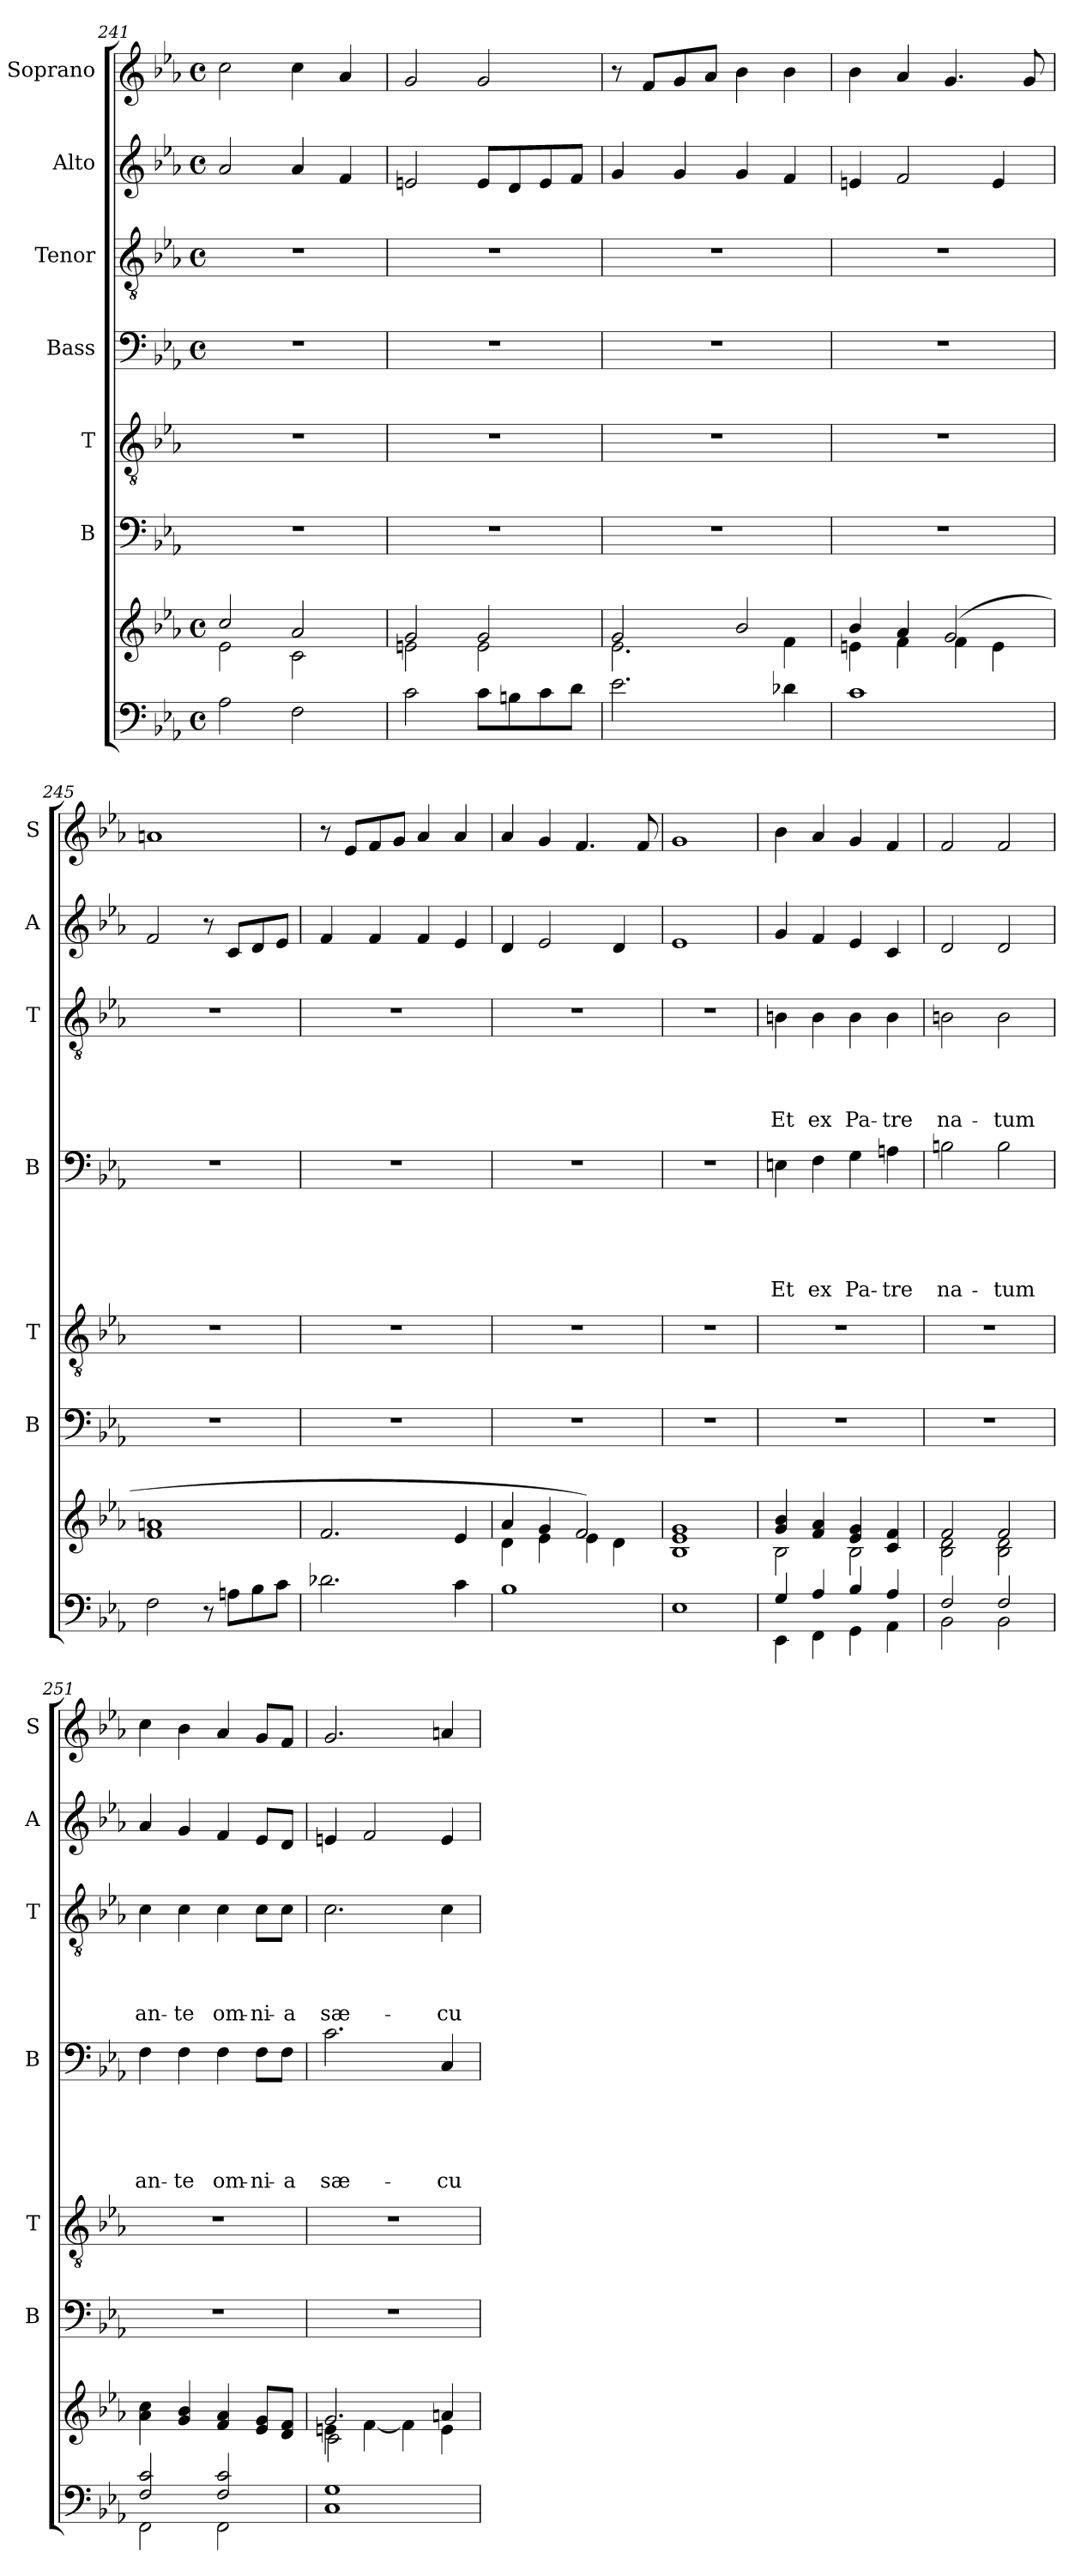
**kern	**kern	**kern	**kern	**kern	**text	**text	**text	**text	**text	**kern	**text	**text	**text	**text	**kern	**kern
*part8	*part7	*part6	*part5	*part4	*part4	*part4	*part4	*part4	*part4	*part3	*part3	*part3	*part3	*part3	*part2	*part1
*staff8	*staff7	*staff6	*staff5	*staff4	*staff4	*staff4	*staff4	*staff4	*staff4	*staff3	*staff3	*staff3	*staff3	*staff3	*staff2	*staff1
*	*	*I"B	*I"T	*I"Bass	*	*	*	*	*	*I"Tenor	*	*	*	*	*I"Alto	*I"Soprano
*	*	*I'B	*I'T	*I'B	*	*	*	*	*	*I'T	*	*	*	*	*I'A	*I'S
*clefF4	*clefG2	*clefF4	*clefGv2	*clefF4	*	*	*	*	*	*clefGv2	*	*	*	*	*clefG2	*clefG2
*k[b-e-a-]	*k[b-e-a-]	*k[b-e-a-]	*k[b-e-a-]	*k[b-e-a-]	*	*	*	*	*	*k[b-e-a-]	*	*	*	*	*k[b-e-a-]	*k[b-e-a-]
*E-:	*E-:	*E-:	*E-:	*E-:	*	*	*	*	*	*E-:	*	*	*	*	*E-:	*E-:
*M4/4	*M4/4	*	*	*M4/4	*	*	*	*	*	*M4/4	*	*	*	*	*M4/4	*M4/4
*met(c)	*met(c)	*	*	*met(c)	*	*	*	*	*	*met(c)	*	*	*	*	*met(c)	*met(c)
=241	=241	=241	=241	=241	=241	=241	=241	=241	=241	=241	=241	=241	=241	=241	=241	=241
*	*^	*	*	*	*	*	*	*	*	*	*	*	*	*	*	*
2A-\	2cc/	2e-\	1r	1r	1r	.	.	.	.	.	1r	.	.	.	.	2a-/	2cc\
2F\	2a-/	2c\	.	.	.	.	.	.	.	.	.	.	.	.	.	4a-/	4cc\
.	.	.	.	.	.	.	.	.	.	.	.	.	.	.	.	4f/	4a-/
=242	=242	=242	=242	=242	=242	=242	=242	=242	=242	=242	=242	=242	=242	=242	=242	=242	=242
2c\	2g/	2en\	1r	1r	1r	.	.	.	.	.	1r	.	.	.	.	2en/	2g/
8c\L	2g/	2e\	.	.	.	.	.	.	.	.	.	.	.	.	.	8e/L	2g/
8Bn\	.	.	.	.	.	.	.	.	.	.	.	.	.	.	.	8d/	.
8c\	.	.	.	.	.	.	.	.	.	.	.	.	.	.	.	8e/	.
8d\J	.	.	.	.	.	.	.	.	.	.	.	.	.	.	.	8f/J	.
=243	=243	=243	=243	=243	=243	=243	=243	=243	=243	=243	=243	=243	=243	=243	=243	=243	=243
2.e-\	2g/	2.e-\	1r	1r	1r	.	.	.	.	.	1r	.	.	.	.	4g/	8r
.	.	.	.	.	.	.	.	.	.	.	.	.	.	.	.	.	8f/L
.	.	.	.	.	.	.	.	.	.	.	.	.	.	.	.	4g/	8g/
.	.	.	.	.	.	.	.	.	.	.	.	.	.	.	.	.	8a-/J
.	2b-/	.	.	.	.	.	.	.	.	.	.	.	.	.	.	4g/	4b-\
4d-X\	.	4f\	.	.	.	.	.	.	.	.	.	.	.	.	.	4f/	4b-\
!!LO:PB:g=z
=244	=244	=244	=244	=244	=244	=244	=244	=244	=244	=244	=244	=244	=244	=244	=244	=244	=244
1c	4b-/	4en\	1r	1r	1r	.	.	.	.	.	1r	.	.	.	.	4en/	4b-\
.	4a-/	(<4f\	.	.	.	.	.	.	.	.	.	.	.	.	.	2f/	4a-/
.	(2g/	4f\	.	.	.	.	.	.	.	.	.	.	.	.	.	.	4.g/
.	.	4e\	.	.	.	.	.	.	.	.	.	.	.	.	.	4e/	.
.	.	.	.	.	.	.	.	.	.	.	.	.	.	.	.	.	8g/
*	*v	*v	*	*	*	*	*	*	*	*	*	*	*	*	*	*	*
=245	=245	=245	=245	=245	=245	=245	=245	=245	=245	=245	=245	=245	=245	=245	=245	=245
2F\	1f 1an	1r	1r	1r	.	.	.	.	.	1r	.	.	.	.	2f/	1an
8r	.	.	.	.	.	.	.	.	.	.	.	.	.	.	8r	.
8An\L	.	.	.	.	.	.	.	.	.	.	.	.	.	.	8c/L	.
8B-\	.	.	.	.	.	.	.	.	.	.	.	.	.	.	8d/	.
8c\J	.	.	.	.	.	.	.	.	.	.	.	.	.	.	8e-/J	.
=246	=246	=246	=246	=246	=246	=246	=246	=246	=246	=246	=246	=246	=246	=246	=246	=246
2.d-X\	2.f/	1r	1r	1r	.	.	.	.	.	1r	.	.	.	.	4f/	8r
.	.	.	.	.	.	.	.	.	.	.	.	.	.	.	.	8e-/L
.	.	.	.	.	.	.	.	.	.	.	.	.	.	.	4f/	8f/
.	.	.	.	.	.	.	.	.	.	.	.	.	.	.	.	8g/J
.	.	.	.	.	.	.	.	.	.	.	.	.	.	.	4f/	4a-/
4c\	4e-/	.	.	.	.	.	.	.	.	.	.	.	.	.	4e-/	4a-/
=247	=247	=247	=247	=247	=247	=247	=247	=247	=247	=247	=247	=247	=247	=247	=247	=247
*	*^	*	*	*	*	*	*	*	*	*	*	*	*	*	*	*
1B-	4a-/	4d\	1r	1r	1r	.	.	.	.	.	1r	.	.	.	.	4d/	4a-/
.	4g/	4e-\	.	.	.	.	.	.	.	.	.	.	.	.	.	2e-/	4g/
.	2f/)	4e-\	.	.	.	.	.	.	.	.	.	.	.	.	.	.	4.f/
.	.	4d\	.	.	.	.	.	.	.	.	.	.	.	.	.	4d/	.
.	.	.	.	.	.	.	.	.	.	.	.	.	.	.	.	.	8f/
*	*v	*v	*	*	*	*	*	*	*	*	*	*	*	*	*	*	*
=248	=248	=248	=248	=248	=248	=248	=248	=248	=248	=248	=248	=248	=248	=248	=248	=248
1E-	1B- 1e- 1g	1r	1r	1r	.	.	.	.	.	1r	.	.	.	.	1e-	1g
!!LO:PB:g=z
=249	=249	=249	=249	=249	=249	=249	=249	=249	=249	=249	=249	=249	=249	=249	=249	=249
*^	*^	*	*	*	*	*	*	*	*	*	*	*	*	*	*	*
!	!	!	!	!	!	!	!	!	!	!	!LO:LY:b	!	!	!	!	!LO:LY:b	!	!
4G/	4EE-\	4g/ 4b-/	2B-\	1r	1r	4En\	.	.	.	.	Et	4Bn\	.	.	.	Et	4g/	4b-\
!	!	!	!	!	!	!	!	!	!	!	!LO:LY:b	!	!	!	!	!LO:LY:b	!	!
4A-/	4FF\	4f/ 4a-/	.	.	.	4F\	.	.	.	.	ex	4B\	.	.	.	ex	4f/	4a-/
!	!	!	!	!	!	!	!	!	!	!	!LO:LY:b	!	!	!	!	!LO:LY:b	!	!
4B-/	4GG\	4e-/ 4g/	2B-\	.	.	4G\	.	.	.	.	Pa-	4B\	.	.	.	Pa-	4e-/	4g/
!	!	!	!	!	!	!	!	!	!	!	!LO:LY:b	!	!	!	!	!LO:LY:b	!	!
4A-/	4AA-\	4c/ 4f/	.	.	.	4An\	.	.	.	.	-tre	4B\	.	.	.	-tre	4c/	4f/
=250	=250	=250	=250	=250	=250	=250	=250	=250	=250	=250	=250	=250	=250	=250	=250	=250	=250	=250
!	!	!	!	!	!	!	!	!	!	!	!LO:LY:b	!	!	!	!	!LO:LY:b	!	!
2F/	2BB-\	2f/	2B-\ 2d\	1r	1r	2Bn\	.	.	.	.	na-	2Bn\	.	.	.	na-	2d/	2f/
!	!	!	!	!	!	!	!	!	!	!	!LO:LY:b	!	!	!	!	!LO:LY:b	!	!
2F/	2BB-\	2f/	2B-\ 2d\	.	.	2B\	.	.	.	.	-tum	2B\	.	.	.	-tum	2d/	2f/
=251	=251	=251	=251	=251	=251	=251	=251	=251	=251	=251	=251	=251	=251	=251	=251	=251	=251	=251
!	!	!	!	!	!	!	!	!	!	!	!LO:LY:b	!	!	!	!	!LO:LY:b	!	!
*	*	*v	*v	*	*	*	*	*	*	*	*	*	*	*	*	*	*	*
2F/ 2c/	2FF\	4a-\ 4cc\	1r	1r	4F\	.	.	.	.	an-	4c\	.	.	.	an-	4a-/	4cc\
!	!	!	!	!	!	!	!	!	!	!LO:LY:b	!	!	!	!	!LO:LY:b	!	!
.	.	4g/ 4b-/	.	.	4F\	.	.	.	.	-te	4c\	.	.	.	-te	4g/	4b-\
!	!	!	!	!	!	!	!	!	!	!LO:LY:b	!	!	!	!	!LO:LY:b	!	!
2F/ 2c/	2FF\	4f/ 4a-/	.	.	4F\	.	.	.	.	om-	4c\	.	.	.	om-	4f/	4a-/
!	!	!	!	!	!	!	!	!	!	!LO:LY:b	!	!	!	!	!LO:LY:b	!	!
.	.	8e-/ 8g/L	.	.	8F\L	.	.	.	.	-ni-	8c\L	.	.	.	-ni-	8e-/L	8g/L
!	!	!	!	!	!	!	!	!	!	!LO:LY:b	!	!	!	!	!LO:LY:b	!	!
.	.	8d/ 8f/J	.	.	8F\J	.	.	.	.	-a	8c\J	.	.	.	-a	8d/J	8f/J
*v	*v	*	*	*	*	*	*	*	*	*	*	*	*	*	*	*	*
=252	=252	=252	=252	=252	=252	=252	=252	=252	=252	=252	=252	=252	=252	=252	=252	=252
*	*^	*	*	*	*	*	*	*	*	*	*	*	*	*	*	*
*	*	*^	*	*	*	*	*	*	*	*	*	*	*	*	*	*	*
!	!	!	!	!	!	!	!	!	!	!	!LO:LY:b	!	!	!	!	!LO:LY:b	!	!
1C 1G	2.g/	4en\	2c\	1r	1r	2.c\	.	.	.	.	sæ-	2.c\	.	.	.	sæ-	4en/	2.g/
.	.	[<4f\	.	.	.	.	.	.	.	.	.	.	.	.	.	.	2f/	.
.	.	4f\]	2ryy	.	.	.	.	.	.	.	.	.	.	.	.	.	.	.
!	!	!	!	!	!	!	!	!	!	!	!LO:LY:b	!	!	!	!	!LO:LY:b	!	!
.	4an/	4e\	.	.	.	4C/	.	.	.	.	-cu-	4c\	.	.	.	-cu-	4e/	4an/
*	*v	*v	*v	*	*	*	*	*	*	*	*	*	*	*	*	*	*	*
=	=	=	=	=	=	=	=	=	=	=	=	=	=	=	=	=
*-	*-	*-	*-	*-	*-	*-	*-	*-	*-	*-	*-	*-	*-	*-	*-	*-
